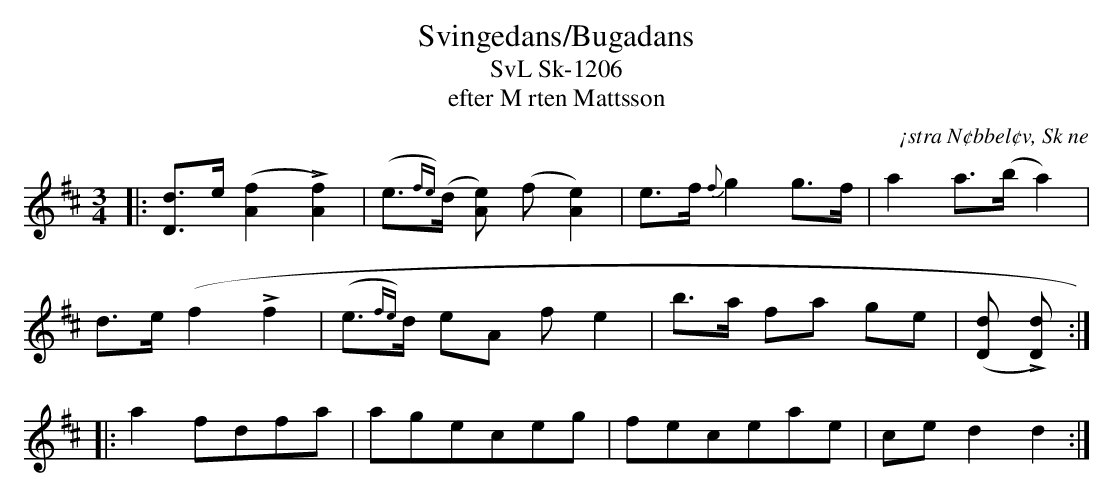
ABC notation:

X:1
T:Svingedans/Bugadans
T:SvL Sk-1206
T:efter M rten Mattsson
O:¡stra N¢bbel¢v, Sk ne
M:3/4
L:1/8
Q:1/4=108
K:D
|: [dD]>e ([f2A2] L[f2A2]) | (e{fe})>(d [eA]) (f [e2A2]) | e>f {f}g2 g>f | a2 a>(b a2) |
d>e (f2 Lf2 | (e{fe})>d eA f e2| b>a fa ge | ([dD] L[dD]) :|
|: a2 fdfa | ageceg | feceae | ce d2 d2 :|
